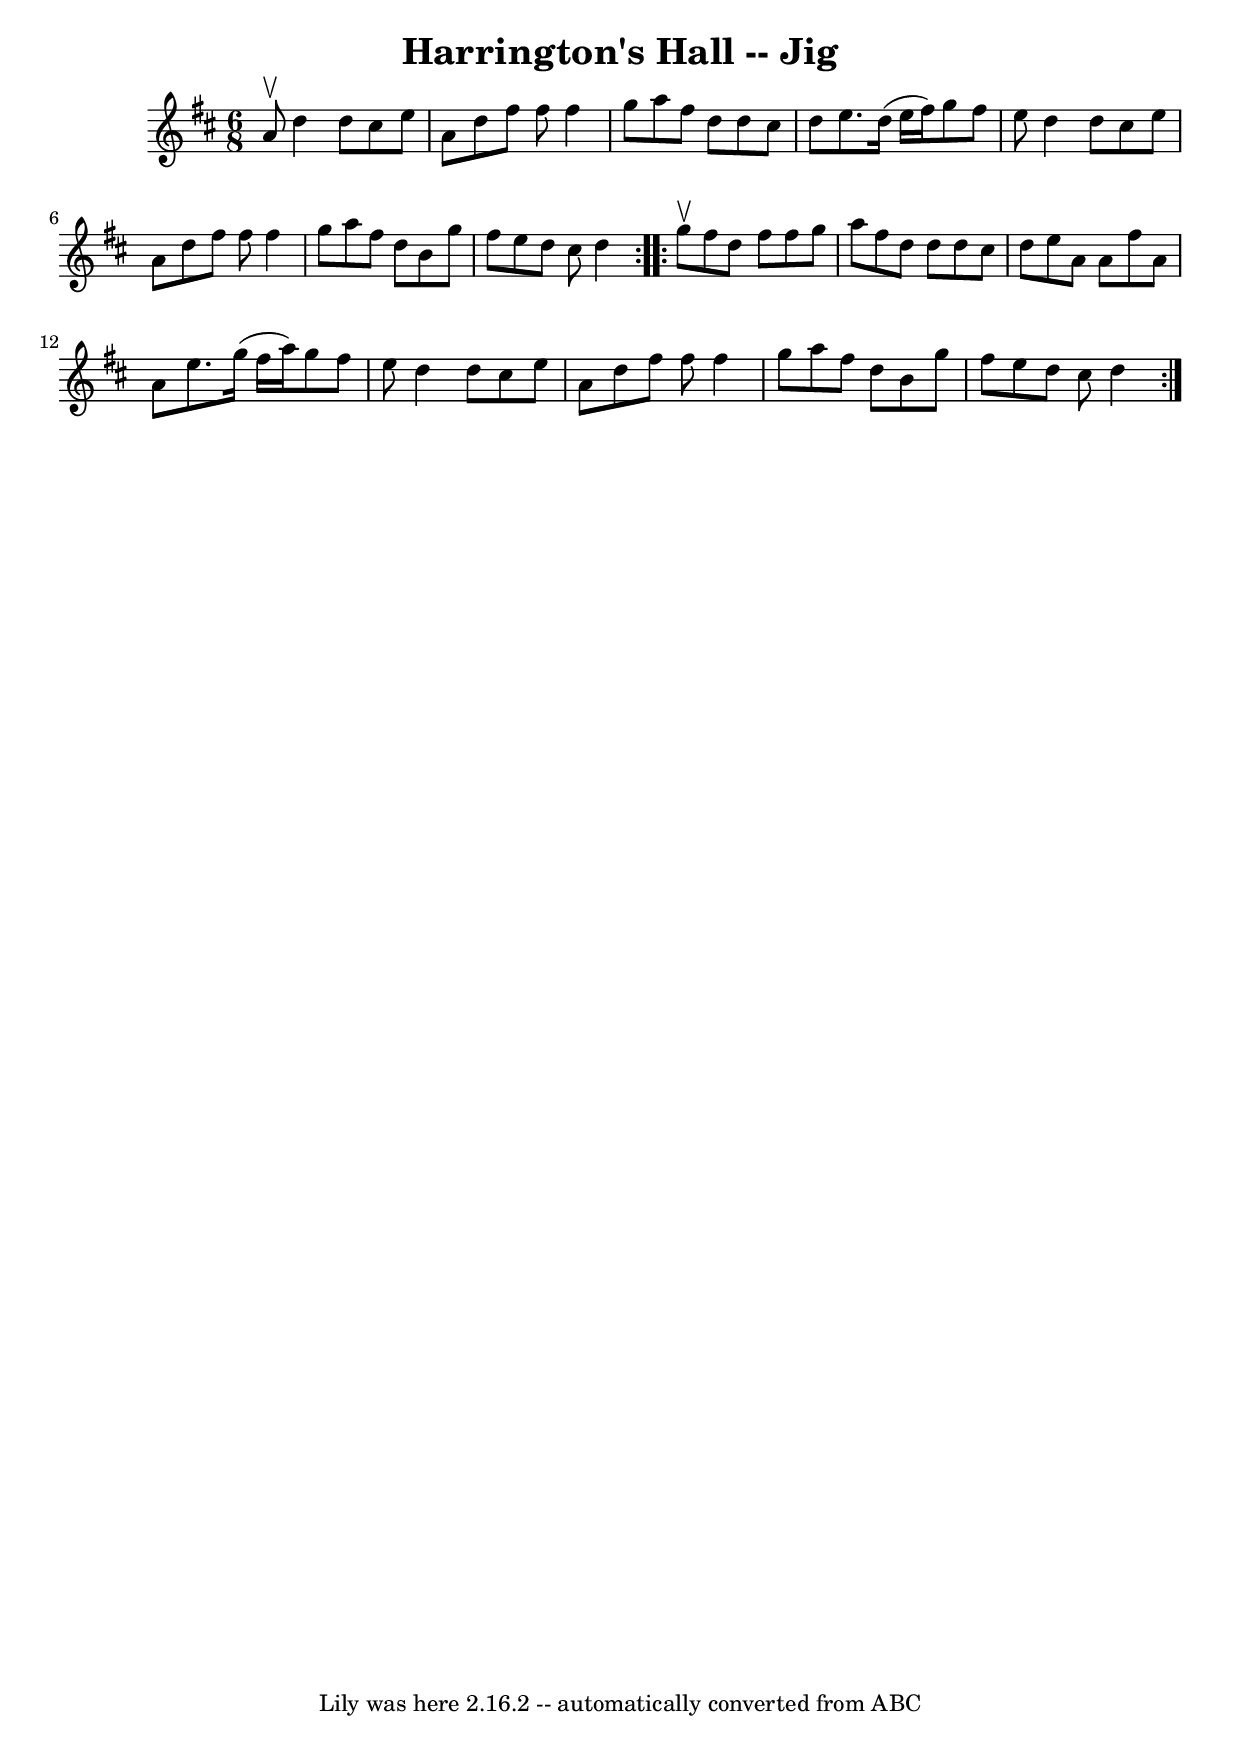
\version "2.16.2"
\include "Mammoth.ily"
\header {
  %% book = "Ryan's Mammoth Collection"
  crossRefNumber = "1"
  footnotes = "\\\\84 430"
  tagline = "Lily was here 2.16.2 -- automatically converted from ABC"
  title = "Harrington's Hall -- Jig"

}
voicedefault =  {



  \repeat volta 2 {

    \time 6/8 
    \key d \major     a'8^\upbow  |
    d''4 d''8 cis''8         e''8 a'8     |
    d''8 fis''8 fis''8 fis''4 g''8     |
    a''8 fis''8 d''8 d''8 cis''8 d''8    |
    e''8.      d''16 (e''16 fis''16) g''8 fis''8 e''8     |
    d''4      d''8 cis''8 e''8 a'8     |
    d''8 fis''8 fis''8         fis''4 g''8     |
    a''8 fis''8 d''8 b'8 g''8 fis''8     |
    e''8 d''8 cis''8 d''4    
  }     
  \repeat volta 2 {     g''8^\upbow  |
    fis''8 d''8 fis''8 fis''8 g''8 a''8     |
    fis''8 d''8 d''8 d''8 cis''8 d''8    |
    e''8       a'8 a'8 fis''8 a'8 a'8     |
    e''8. g''16 (fis''16        a''16) g''8 fis''8 e''8     |
    d''4 d''8 cis''8         e''8 a'8     |
    d''8 fis''8 fis''8 fis''4 g''8     |
    a''8 fis''8 d''8 b'8 g''8 fis''8    |
    e''8   
    d''8 cis''8 d''4  
  }   

}

\score{
  <<

    \context Staff="default"
    {
      \voicedefault 
      
    }

  >>
  \layout {
    
  }
  \midi {
  }

}
